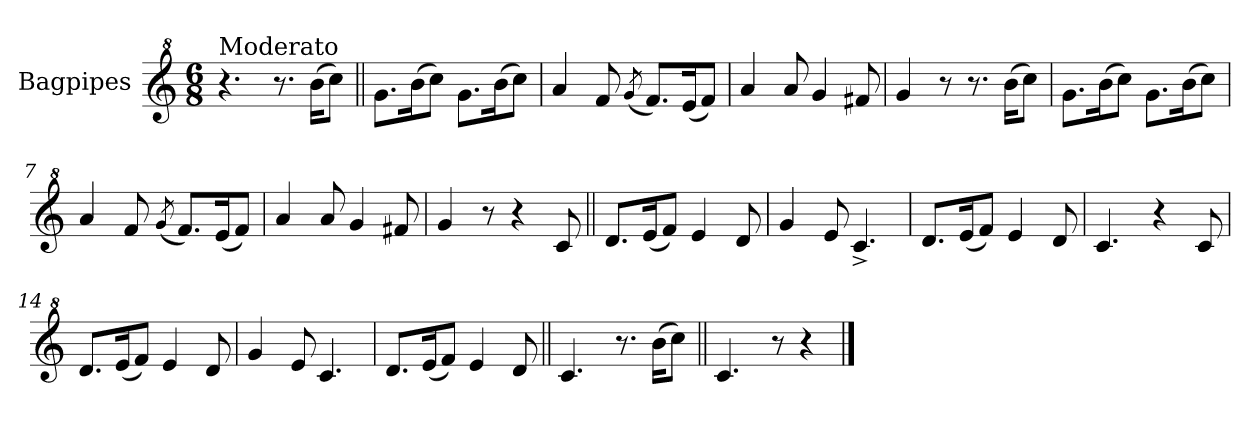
**kern
*part1
*staff1
*I"Bagpipes
*I'Bag
*clefG^2
*k[]
*C:
*M6/8
=1
!LO:TX:a:t=Moderato
4.r
8.r
(16bb\KL
8ccc\J)
=2||
8.gg\L
(16bb\K
8ccc\J)
8.gg\L
(16bb\K
8ccc\J)
=3
4aa/
8ff/
(8qgg/
8.ff/L)
(16ee/K
8ff/J)
=4
4aa/
8aa/
4gg/
8ff#X/
=5
4gg/
8r
8.r
(16bb\KL
8ccc\J)
=6
8.gg\L
(16bb\K
8ccc\J)
8.gg\L
(16bb\K
8ccc\J)
!!LO:LB:g=z
=7
4aa/
8ff/
(8qgg/
8.ff/L)
(16ee/K
8ff/J)
=8
4aa/
8aa/
4gg/
8ff#X/
=9
4gg/
8r
4r
8cc/
=10||
8.dd/L
(16ee/K
8ff/J)
4ee/
8dd/
=11
4gg/
8ee/
4.cc^/
=12
8.dd/L
(16ee/K
8ff/J)
4ee/
8dd/
=13
4.cc/
4r
8cc/
!!LO:LB:g=z
=14
8.dd/L
(16ee/K
8ff/J)
4ee/
8dd/
=15
4gg/
8ee/
4.cc/
=16
8.dd/L
(16ee/K
8ff/J)
4ee/
8dd/
=17||
4.cc/
8.r
(16bb\KL
8ccc\J)
=18||
4.cc/
8r
4r
==
*-
